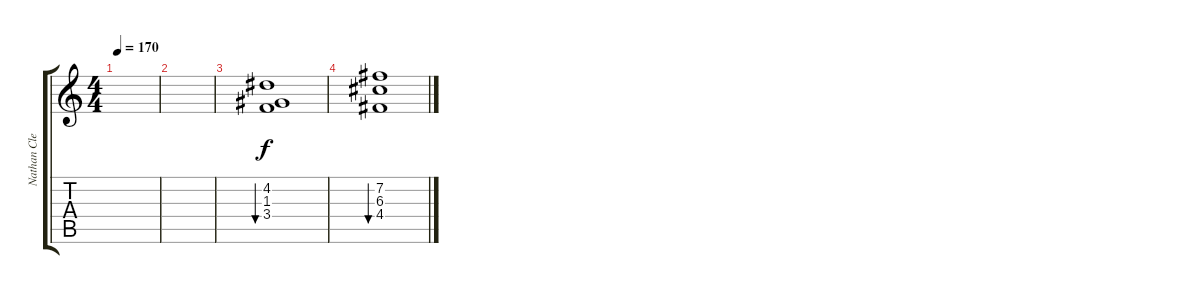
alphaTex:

\track ("Nathan Clean guitar" "Nathan Cle") {instrument electricguitarclean}
\staff {score tabs}
\tuning (E4 B3 G3 D3 A2 E2) {hide}
\ts (4 4)
\tempo 170
\clef g2
\ks c
|
|
(4.2 1.3 3.4).1{bu 120} |
(7.2 6.3 4.4).1{bu 120}
